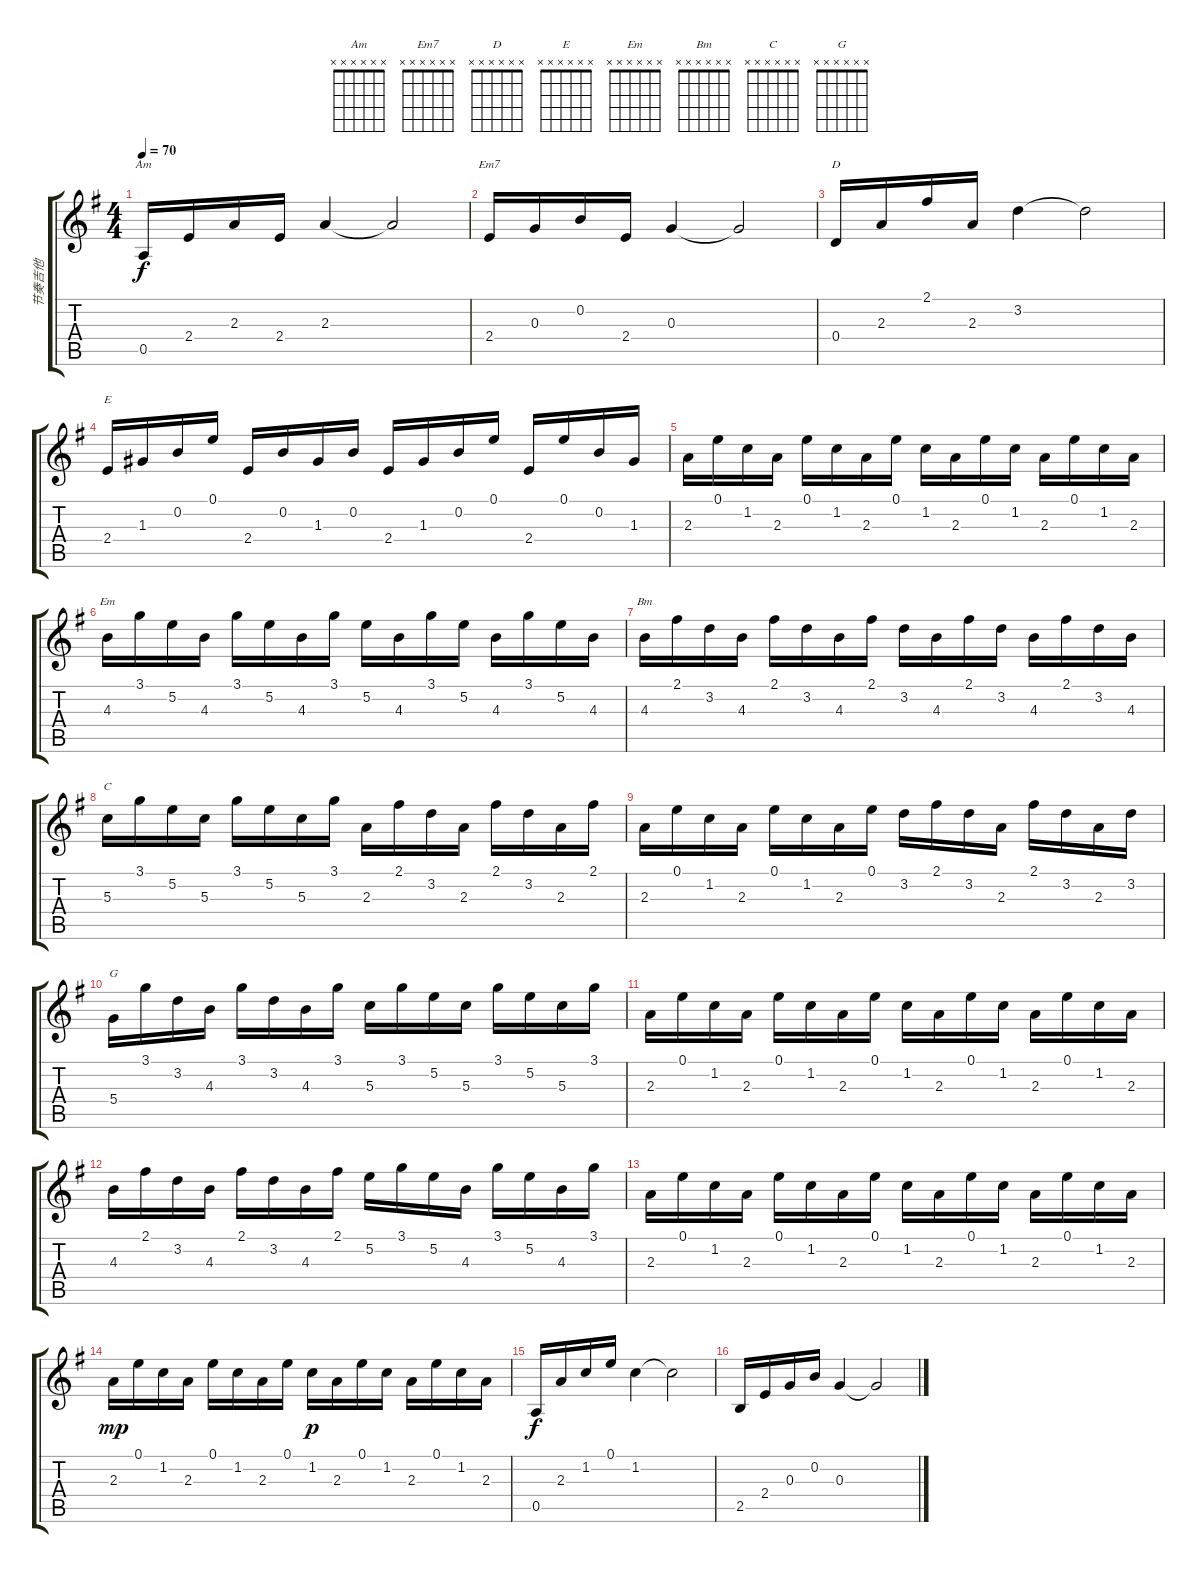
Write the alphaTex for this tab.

\track ("节奏吉他" "节奏吉他") {instrument acousticguitarsteel}
\staff {score tabs}
\tuning (E4 B3 G3 D3 A2 E2) {hide}
\chord ("Am" x x x x x x)
\chord ("Em7" x x x x x x)
\chord ("D" x x x x x x)
\chord ("E" x x x x x x)
\chord ("Em" x x x x x x)
\chord ("Bm" x x x x x x)
\chord ("C" x x x x x x)
\chord ("G" x x x x x x)
\ts (4 4)
\tempo 70
\clef g2
\ks g
0.5.16{ch "Am" dy f} 2.4.16 2.3.16 2.4.16 2.3.4 2.3{t}.2 |
2.4.16{ch "Em7"} 0.3.16 0.2.16 2.4.16 0.3.4 0.3{t}.2 |
0.4.16{ch "D"} 2.3.16 2.1.16 2.3.16 3.2.4 3.2{t}.2 |
2.4.16{ch "E"} 1.3.16 0.2.16 0.1.16 2.4.16 0.2.16 1.3.16 0.2.16 2.4.16 1.3.16 0.2.16 0.1.16 2.4.16 0.1.16 0.2.16 1.3.16 |
2.3.16 0.1.16 1.2.16 2.3.16 0.1.16 1.2.16 2.3.16 0.1.16 1.2.16 2.3.16 0.1.16 1.2.16 2.3.16 0.1.16 1.2.16 2.3.16 |
4.3.16{ch "Em"} 3.1.16 5.2.16 4.3.16 3.1.16 5.2.16 4.3.16 3.1.16 5.2.16 4.3.16 3.1.16 5.2.16 4.3.16 3.1.16 5.2.16 4.3.16 |
4.3.16{ch "Bm"} 2.1.16 3.2.16 4.3.16 2.1.16 3.2.16 4.3.16 2.1.16 3.2.16 4.3.16 2.1.16 3.2.16 4.3.16 2.1.16 3.2.16 4.3.16 |
5.3.16{ch "C"} 3.1.16 5.2.16 5.3.16 3.1.16 5.2.16 5.3.16 3.1.16 2.3.16 2.1.16 3.2.16 2.3.16 2.1.16 3.2.16 2.3.16 2.1.16 |
2.3.16 0.1.16 1.2.16 2.3.16 0.1.16 1.2.16 2.3.16 0.1.16 3.2.16 2.1.16 3.2.16 2.3.16 2.1.16 3.2.16 2.3.16 3.2.16 |
5.4.16{ch "G"} 3.1.16 3.2.16 4.3.16 3.1.16 3.2.16 4.3.16 3.1.16 5.3.16 3.1.16 5.2.16 5.3.16 3.1.16 5.2.16 5.3.16 3.1.16 |
2.3.16 0.1.16 1.2.16 2.3.16 0.1.16 1.2.16 2.3.16 0.1.16 1.2.16 2.3.16 0.1.16 1.2.16 2.3.16 0.1.16 1.2.16 2.3.16 |
4.3.16 2.1.16 3.2.16 4.3.16 2.1.16 3.2.16 4.3.16 2.1.16 5.2.16 3.1.16 5.2.16 4.3.16 3.1.16 5.2.16 4.3.16 3.1.16 |
2.3.16 0.1.16 1.2.16 2.3.16 0.1.16 1.2.16 2.3.16 0.1.16 1.2.16 2.3.16 0.1.16 1.2.16 2.3.16 0.1.16 1.2.16 2.3.16 |
2.3.16{dy mp} 0.1.16 1.2.16 2.3.16 0.1.16 1.2.16 2.3.16 0.1.16 1.2.16{dy p} 2.3.16 0.1.16 1.2.16 2.3.16 0.1.16 1.2.16 2.3.16 |
0.5.16{dy f} 2.3.16 1.2.16 0.1.16 1.2.4 1.2{t}.2 |
2.5.16 2.4.16 0.3.16 0.2.16 0.3.4 0.3{t}.2
